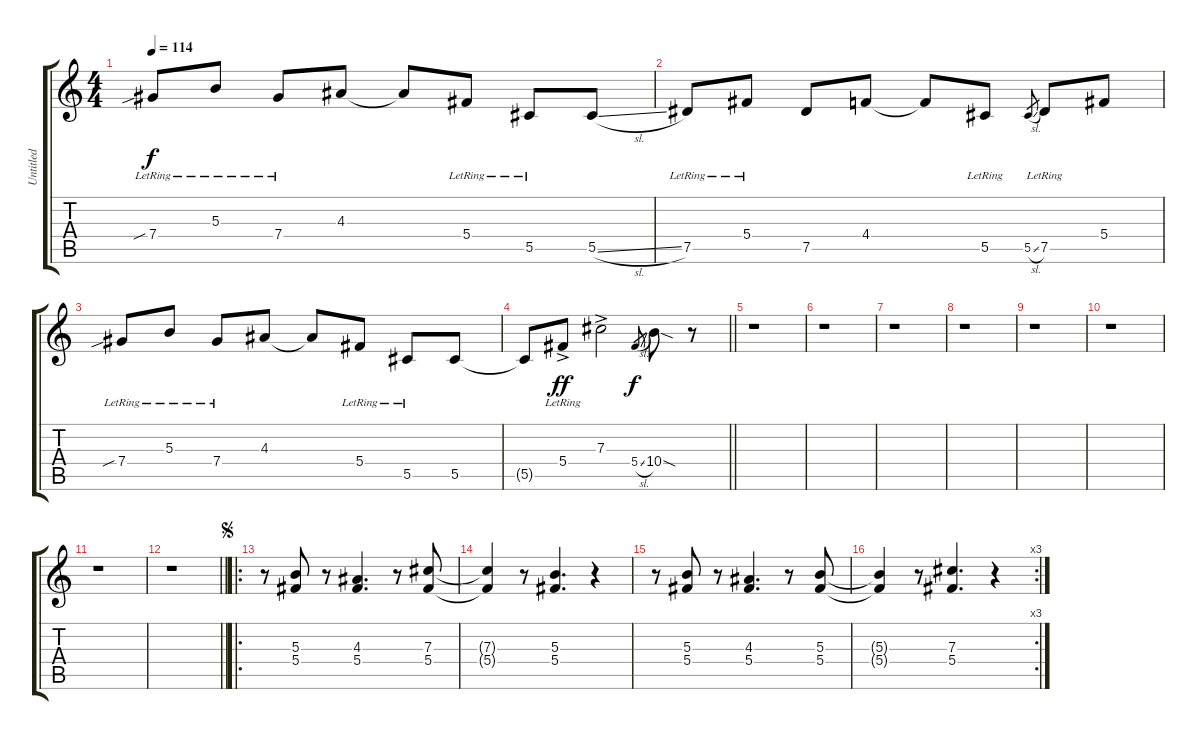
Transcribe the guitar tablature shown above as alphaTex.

\track ("Untitled" "Untitled") {instrument electricguitarjazz}
\staff {score tabs}
\tuning (Eb4 Bb3 Gb3 Db3 Ab2 Db2) {hide}
\ts (4 4)
\tempo 114
\clef g2
\ks c
7.4{sib lr}.8{dy f instrument electricguitarjazz} 5.3{lr}.8 7.4{lr}.8 4.3.8 4.3{t}.8 5.4{lr}.8 5.5{lr}.8 5.5{sl}.8 |
7.5{lr}.8 5.4{lr}.8 7.5.8 4.4.8 4.4{t}.8 5.5{lr}.8 5.5{sl}.8{gr} 7.5{lr}.8 5.4.8 |
7.4{sib lr}.8 5.3{lr}.8 7.4{lr}.8 4.3.8 4.3{t}.8 5.4{lr}.8 5.5{lr}.8 5.5.8 |
\barLineRight lightlight
5.5{t}.8 5.4{ac lr}.8{dy ff} 7.3{ac}.2 5.4{sl}.8{gr dy f} 10.4{sod}.8 r.8 |
r.1 |
r.1 |
r.1 |
r.1 |
r.1 |
r.1 |
r.1 |
\barLineRight lightlight
r.1 |
\ro
\jump segno
r.8 (5.3 5.4).8 r.8 (4.3 5.4).4{d} r.8 (7.3 5.4).8 |
(7.3{t} 5.4{t}).4 r.8 (5.3 5.4).4{d} r.4 |
r.8 (5.3 5.4).8 r.8 (4.3 5.4).4{d} r.8 (5.3 5.4).8 |
\rc 3
(5.3{t} 5.4{t}).4 r.8 (7.3 5.4).4{d} r.4
